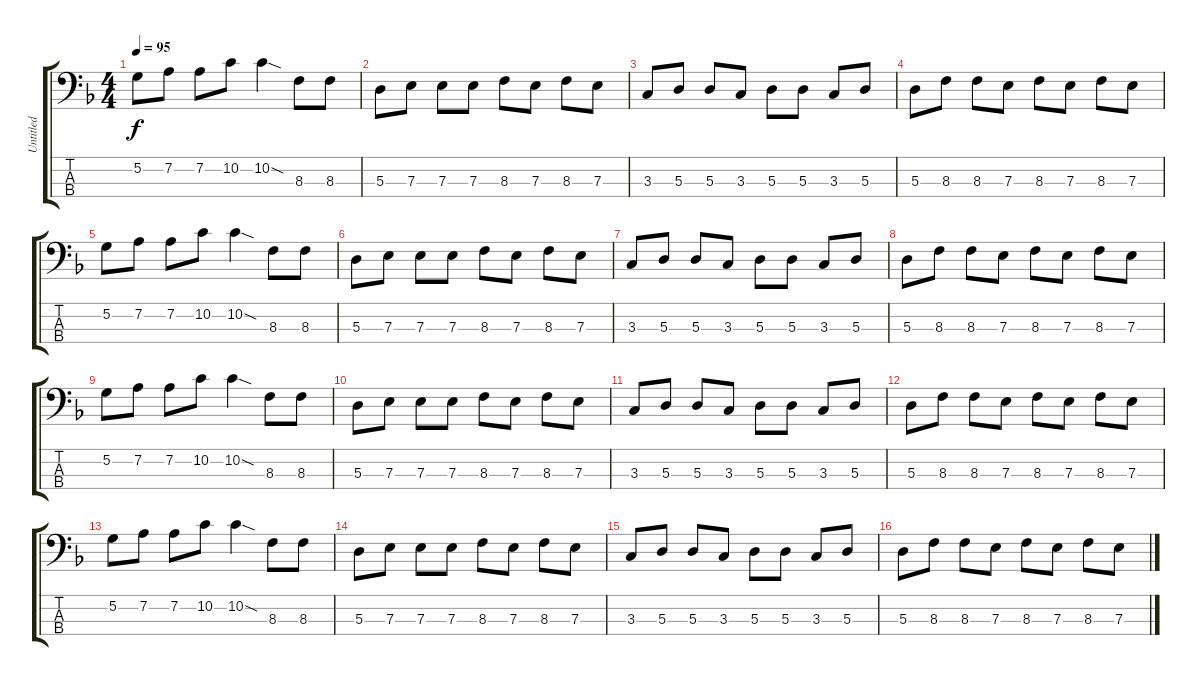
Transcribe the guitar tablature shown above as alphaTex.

\track ("Untitled" "Untitled") {instrument electricbassfinger}
\staff {score tabs}
\tuning (G2 D2 A1 E1) {hide}
\ts (4 4)
\tempo 95
\clef f4
\ks f
5.2.8{dy f instrument electricbassfinger} 7.2.8 7.2.8 10.2.8 10.2{sod}.4 8.3.8 8.3.8 |
5.3.8 7.3.8 7.3.8 7.3.8 8.3.8 7.3.8 8.3.8 7.3.8 |
3.3.8 5.3.8 5.3.8 3.3.8 5.3.8 5.3.8 3.3.8 5.3.8 |
5.3.8 8.3.8 8.3.8 7.3.8 8.3.8 7.3.8 8.3.8 7.3.8 |
5.2.8 7.2.8 7.2.8 10.2.8 10.2{sod}.4 8.3.8 8.3.8 |
5.3.8 7.3.8 7.3.8 7.3.8 8.3.8 7.3.8 8.3.8 7.3.8 |
3.3.8 5.3.8 5.3.8 3.3.8 5.3.8 5.3.8 3.3.8 5.3.8 |
5.3.8 8.3.8 8.3.8 7.3.8 8.3.8 7.3.8 8.3.8 7.3.8 |
5.2.8 7.2.8 7.2.8 10.2.8 10.2{sod}.4 8.3.8 8.3.8 |
5.3.8 7.3.8 7.3.8 7.3.8 8.3.8 7.3.8 8.3.8 7.3.8 |
3.3.8 5.3.8 5.3.8 3.3.8 5.3.8 5.3.8 3.3.8 5.3.8 |
5.3.8 8.3.8 8.3.8 7.3.8 8.3.8 7.3.8 8.3.8 7.3.8 |
5.2.8 7.2.8 7.2.8 10.2.8 10.2{sod}.4 8.3.8 8.3.8 |
5.3.8 7.3.8 7.3.8 7.3.8 8.3.8 7.3.8 8.3.8 7.3.8 |
3.3.8 5.3.8 5.3.8 3.3.8 5.3.8 5.3.8 3.3.8 5.3.8 |
5.3.8 8.3.8 8.3.8 7.3.8 8.3.8 7.3.8 8.3.8 7.3.8
